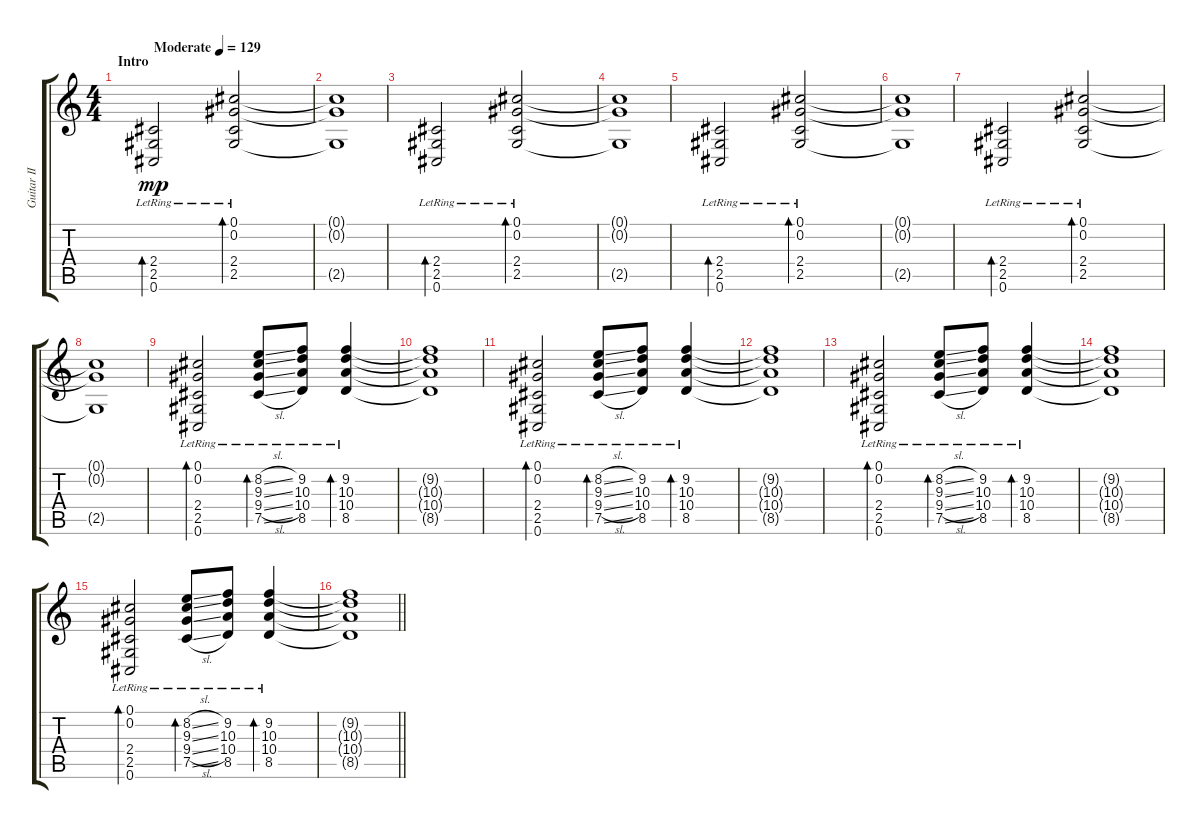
\track ("Guitar II" "Guitar II") {instrument distortionguitar}
\staff {score tabs}
\tuning (Db4 Ab3 E3 B2 Gb2 Db2) {hide}
\ts (4 4)
\section ("" "Intro")
\tempo (129 "Moderate")
\clef g2
\ks c
(2.4{lr} 2.5{lr} 0.6{lr}).2{bd 240 dy mp instrument acousticguitarsteel} (0.1{lr} 0.2{lr} 2.4{lr} 2.5{lr}).2{bd 480} |
(0.1{t} 0.2{t} 2.5{t}).1 |
(2.4{lr} 2.5{lr} 0.6{lr}).2{bd 240} (0.1{lr} 0.2{lr} 2.4{lr} 2.5{lr}).2{bd 480} |
(0.1{t} 0.2{t} 2.5{t}).1 |
(2.4{lr} 2.5{lr} 0.6{lr}).2{bd 240} (0.1{lr} 0.2{lr} 2.4{lr} 2.5{lr}).2{bd 480} |
(0.1{t} 0.2{t} 2.5{t}).1 |
(2.4{lr} 2.5{lr} 0.6{lr}).2{bd 240} (0.1{lr} 0.2{lr} 2.4{lr} 2.5{lr}).2{bd 480} |
(0.1{t} 0.2{t} 2.5{t}).1 |
(0.1{lr} 0.2{lr} 2.4{lr} 2.5{lr} 0.6{lr}).2{bd 120} (8.2{sl lr} 9.3{sl lr} 9.4{sl lr} 7.5{sl lr}).8{bd 120} (9.2{lr} 10.3{lr} 10.4{lr} 8.5{lr}).8 (9.2{lr} 10.3{lr} 10.4{lr} 8.5{lr}).4{bd 480} |
(9.2{t} 10.3{t} 10.4{t} 8.5{t}).1 |
(0.1{lr} 0.2{lr} 2.4{lr} 2.5{lr} 0.6{lr}).2{bd 120} (8.2{sl lr} 9.3{sl lr} 9.4{sl lr} 7.5{sl lr}).8{bd 120} (9.2{lr} 10.3{lr} 10.4{lr} 8.5{lr}).8 (9.2{lr} 10.3{lr} 10.4{lr} 8.5{lr}).4{bd 480} |
(9.2{t} 10.3{t} 10.4{t} 8.5{t}).1 |
(0.1{lr} 0.2{lr} 2.4{lr} 2.5{lr} 0.6{lr}).2{bd 120} (8.2{sl lr} 9.3{sl lr} 9.4{sl lr} 7.5{sl lr}).8{bd 120} (9.2{lr} 10.3{lr} 10.4{lr} 8.5{lr}).8 (9.2{lr} 10.3{lr} 10.4{lr} 8.5{lr}).4{bd 480} |
(9.2{t} 10.3{t} 10.4{t} 8.5{t}).1 |
(0.1{lr} 0.2{lr} 2.4{lr} 2.5{lr} 0.6{lr}).2{bd 120} (8.2{sl lr} 9.3{sl lr} 9.4{sl lr} 7.5{sl lr}).8{bd 120} (9.2{lr} 10.3{lr} 10.4{lr} 8.5{lr}).8 (9.2{lr} 10.3{lr} 10.4{lr} 8.5{lr}).4{bd 480} |
\barLineRight lightlight
(9.2{t} 10.3{t} 10.4{t} 8.5{t}).1
